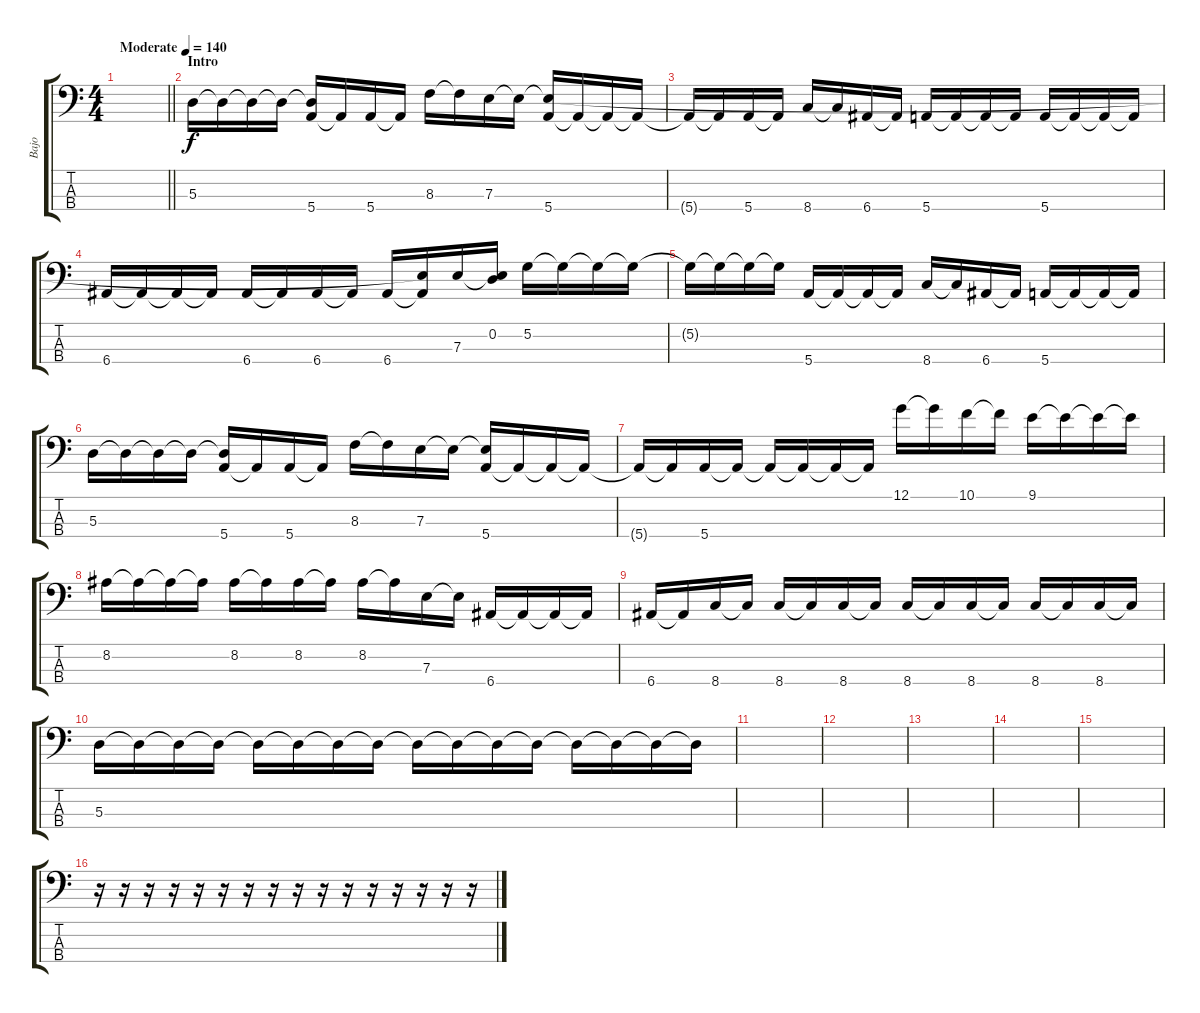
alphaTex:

\track ("Bajo" "Bajo") {instrument electricbasspick}
\staff {score tabs}
\tuning (G2 D2 A1 E1) {hide}
\ts (4 4)
\tempo (140 "Moderate")
\clef f4
\barLineRight lightlight
\ks c
|
\section ("" "Intro")
5.3.16 5.3{t}.16 5.3{t}.16 5.3{t}.16 (5.3{t} 5.4).16 5.4{t}.16 5.4.16 5.4{t}.16 8.3.16 8.3{t}.16 7.3.16 7.3{t}.16 (7.3{t} 5.4).16 5.4{t}.16 5.4{t}.16 5.4{t}.16 |
5.4{t}.16 5.4{t}.16 5.4.16 5.4{t}.16 8.4.16 8.4{t}.16 6.4.16 6.4{t}.16 5.4.16 5.4{t}.16 5.4{t}.16 5.4{t}.16 5.4.16 5.4{t}.16 5.4{t}.16 5.4{t}.16 |
6.4.16 6.4{t}.16 6.4{t}.16 6.4{t}.16 6.4.16 6.4{t}.16 6.4.16 6.4{t}.16 6.4.16 (7.3{t} 6.4{t}).16 7.3.16 (0.2 7.3{t}).16 5.2.16 5.2{t}.16 5.2{t}.16 5.2{t}.16 |
5.2{t}.16 5.2{t}.16 5.2{t}.16 5.2{t}.16 5.4.16 5.4{t}.16 5.4{t}.16 5.4{t}.16 8.4.16 8.4{t}.16 6.4.16 6.4{t}.16 5.4.16 5.4{t}.16 5.4{t}.16 5.4{t}.16 |
5.3.16 5.3{t}.16 5.3{t}.16 5.3{t}.16 (5.3{t} 5.4).16 5.4{t}.16 5.4.16 5.4{t}.16 8.3.16 8.3{t}.16 7.3.16 7.3{t}.16 (7.3{t} 5.4).16 5.4{t}.16 5.4{t}.16 5.4{t}.16 |
5.4{t}.16 5.4{t}.16 5.4.16 5.4{t}.16 5.4{t}.16 5.4{t}.16 5.4{t}.16 5.4{t}.16 12.1.16 12.1{t}.16 10.1.16 10.1{t}.16 9.1.16 9.1{t}.16 9.1{t}.16 9.1{t}.16 |
8.2.16 8.2{t}.16 8.2{t}.16 8.2{t}.16 8.2.16 8.2{t}.16 8.2.16 8.2{t}.16 8.2.16 8.2{t}.16 7.3.16 7.3{t}.16 6.4.16 6.4{t}.16 6.4{t}.16 6.4{t}.16 |
6.4.16 6.4{t}.16 8.4.16 8.4{t}.16 8.4.16 8.4{t}.16 8.4.16 8.4{t}.16 8.4.16 8.4{t}.16 8.4.16 8.4{t}.16 8.4.16 8.4{t}.16 8.4.16 8.4{t}.16 |
5.3.16 5.3{t}.16 5.3{t}.16 5.3{t}.16 5.3{t}.16 5.3{t}.16 5.3{t}.16 5.3{t}.16 5.3{t}.16 5.3{t}.16 5.3{t}.16 5.3{t}.16 5.3{t}.16 5.3{t}.16 5.3{t}.16 5.3{t}.16 |
|
|
|
|
|
r.16 r.16 r.16 r.16 r.16 r.16 r.16 r.16 r.16 r.16 r.16 r.16 r.16 r.16 r.16 r.16
